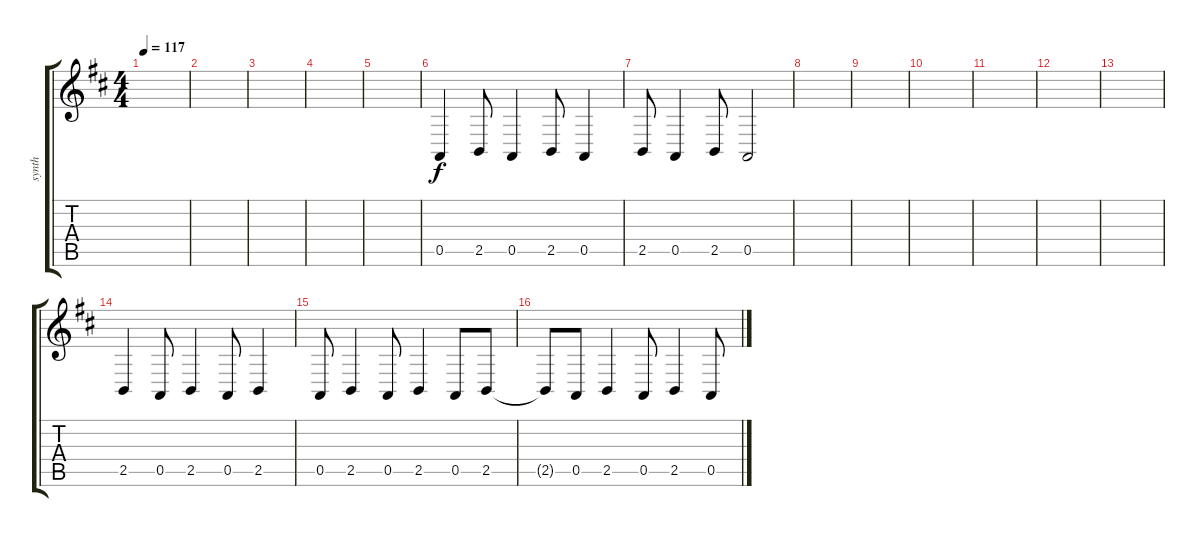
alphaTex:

\track ("synth" "synth") {instrument pad4choir}
\staff {score tabs}
\tuning (E4 B3 G3 D3 A2 E2) {hide}
\ts (4 4)
\tempo 117
\clef g2
\ks d
|
|
|
|
|
0.5.4 2.5.8 0.5.4 2.5.8 0.5.4 |
2.5.8 0.5.4 2.5.8 0.5.2 |
|
|
|
|
|
|
2.5.4 0.5.8 2.5.4 0.5.8 2.5.4 |
0.5.8 2.5.4 0.5.8 2.5.4 0.5.8 2.5.8 |
2.5{t}.8 0.5.8 2.5.4 0.5.8 2.5.4 0.5.8
